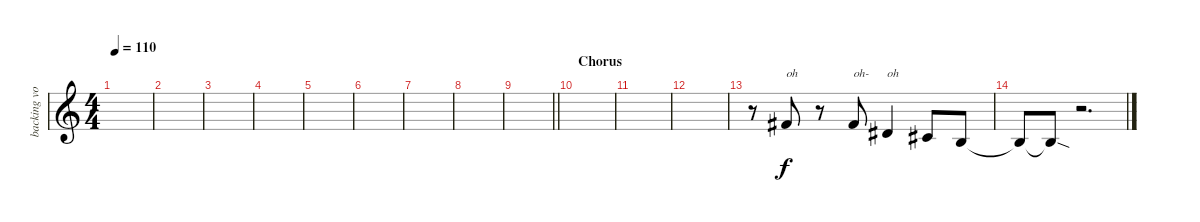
\track ("backing vocals" "backing vo") {instrument lead2sawtooth}
\staff {score}
\tuning (E4 B3 G3 D3 A2 E2) {hide}
\ts (4 4)
\tempo 110
\clef g2
\ks c
|
|
|
|
|
|
|
|
\barLineRight lightlight
|
\section ("" "Chorus")
|
|
|
r.8 7.2.8{txt "oh"} r.8 7.2.8{txt "oh-"} 4.2.4{txt "oh"} 2.2.8 4.3.8 |
4.3{t}.8{dy f} 4.3{sod t}.8 r.2{d}
